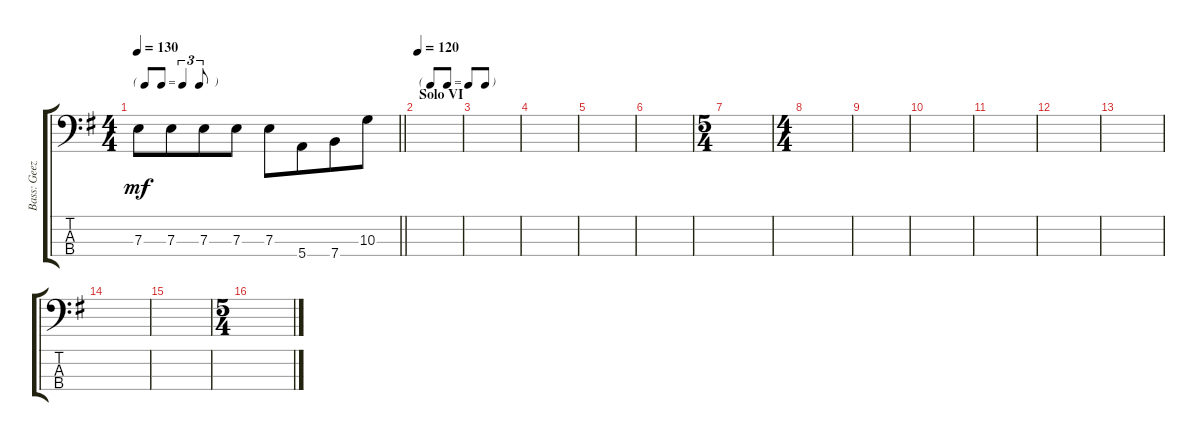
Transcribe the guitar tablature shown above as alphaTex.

\track ("Bass: Geezer" "Bass: Geez") {instrument electricbassfinger}
\staff {score tabs}
\tuning (G2 D2 A1 E1) {hide}
\ts (4 4)
\tf triplet8th
\tempo 130
\clef f4
\barLineRight lightlight
\ks g
7.3.8{dy mf} 7.3.8{beam merge} 7.3.8 7.3.8 7.3.8 5.4.8{beam merge} 7.4.8 10.3.8 |
\tf none
\section ("" "Solo VI")
\tempo 120
|
|
|
|
|
\ts (5 4)
|
\ts (4 4)
|
|
|
|
|
|
|
|
\ts (5 4)
